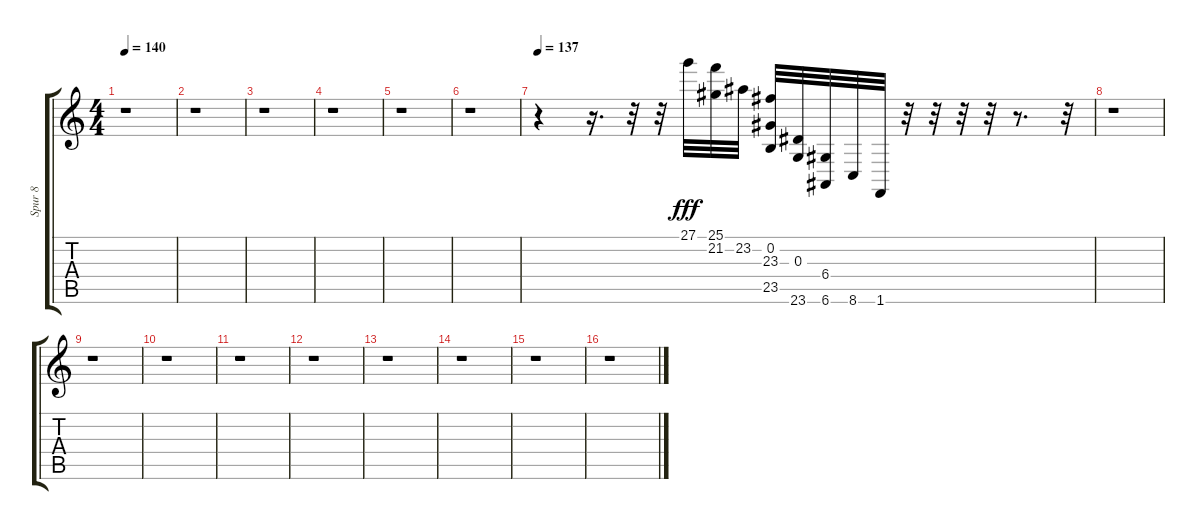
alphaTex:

\track ("Spur 8" "Spur 8") {instrument guitarfretnoise}
\staff {score tabs}
\tuning (E4 B3 G3 D3 A2 E2) {hide}
\ts (4 4)
\tempo 140
\clef g2
\ks c
r.1{dy fff} |
r.1 |
r.1 |
r.1 |
r.1 |
r.1 |
\tempo 137
r.4 r.16{d} r.32{balance 14} r.32 27.1.32{balance 12} (25.1 21.2).32{balance 12} 23.2.32{balance 11} (0.2 23.3 23.5).32{balance 11} (0.3 23.6).32{balance 10} (6.4 6.6).32{balance 9} 8.6.32{balance 8} 1.6.32{balance 8} r.32{balance 7} r.32{balance 6} r.32 r.32{balance 5} r.8{d balance 4} r.32 |
r.1 |
r.1 |
r.1 |
r.1 |
r.1 |
r.1 |
r.1 |
r.1 |
r.1
